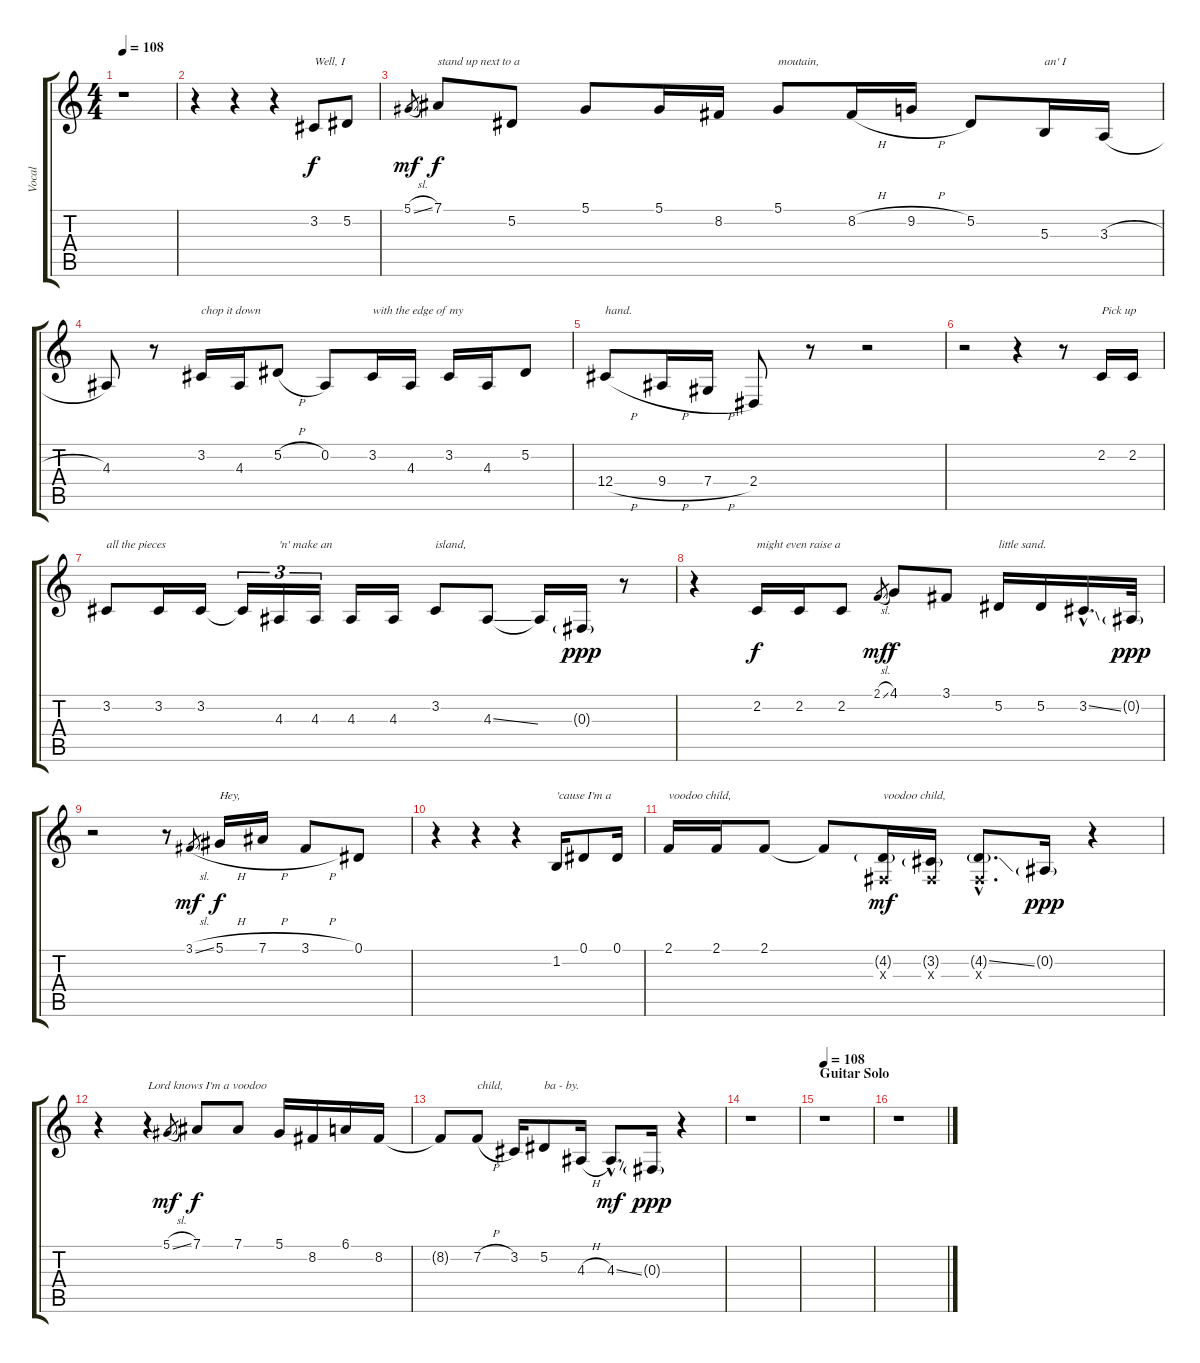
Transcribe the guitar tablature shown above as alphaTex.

\track ("Vocal" "Vocal") {instrument flute}
\staff {score tabs}
\tuning (Eb4 Bb3 Gb3 Db3 Ab2 Eb2) {hide}
\ts (4 4)
\tempo 108
\clef g2
\ks c
r.1{dy f} |
r.4 r.4 r.4 3.2.8{txt "Well, I"} 5.2.8 |
5.1{sl}.8{gr dy mf} 7.1.8{txt "stand up next to a" dy f} 5.2.8 5.1.8 5.1.16 8.2.16 5.1.8{txt "moutain,"} 8.2{h}.16 9.2{h}.16 5.2.8 5.3.16{txt "an' I"} 3.3{h}.16 |
4.3.8 r.8 3.2.16{txt "chop it down"} 4.3.16 5.2{h}.8 0.2.8 3.2.16{txt "with the edge of my"} 4.3.16 3.2.16 4.3.16 5.2.8 |
12.4{h}.8{txt "hand."} 9.4{h}.16 7.4{h}.16 2.4.8 r.8 r.2 |
r.2 r.4 r.8 2.2.16{txt "Pick up"} 2.2.16 |
3.2.8{txt "all the pieces"} 3.2.16 3.2.16 3.2{t}.16{tu (3 2)} 4.3.16{tu (3 2) txt "'n' make an"} 4.3.16{tu (3 2)} 4.3.16 4.3.16 3.2.8{txt "island,"} 4.3{ss}.8 4.3{t}.16 0.3{g}.16{dy ppp} r.8 |
r.4 2.2.16{txt "might even raise a" dy f} 2.2.16 2.2.8 2.1{sl}.8{gr dy mf} 4.1.8{dy f} 3.1.8 5.2.16{txt "little sand."} 5.2.16 3.2{ss hac}.16{d} 0.2{g}.32{dy ppp} |
r.2 r.8 3.1{sl}.8{gr dy mf} 5.1{h}.16{txt "Hey," dy f} 7.1{h}.16 3.1{h}.8 0.1.8 |
r.4 r.4 r.4 1.2.16{txt "'cause I'm a"} 0.1.8 0.1.16 |
2.1.16{txt "voodoo child,"} 2.1.16 2.1.8 2.1{t}.8 (4.2{g} 0.3{x}).16{txt "voodoo child," dy mf} (3.2{g} 0.3{x}).16 (4.2{ss g hac} 0.3{hac x}).8{d} 0.2{g}.16{dy ppp} r.4 |
r.4 r.4{txt "Lord knows I'm a voodoo"} 5.1{sl}.8{gr dy mf} 7.1.8{dy f} 7.1.8 5.1.16 8.2.16 6.1.16 8.2.16 |
8.2{t}.8 7.2{h}.8{txt "child,"} 3.2.16 5.2.8{txt "ba - by."} 4.3{h}.16 4.3{ss hac}.8{d dy mf} 0.3{g}.16{dy ppp} r.4 |
r.1 |
\section ("" "Guitar Solo")
\tempo 108
r.1 |
r.1
